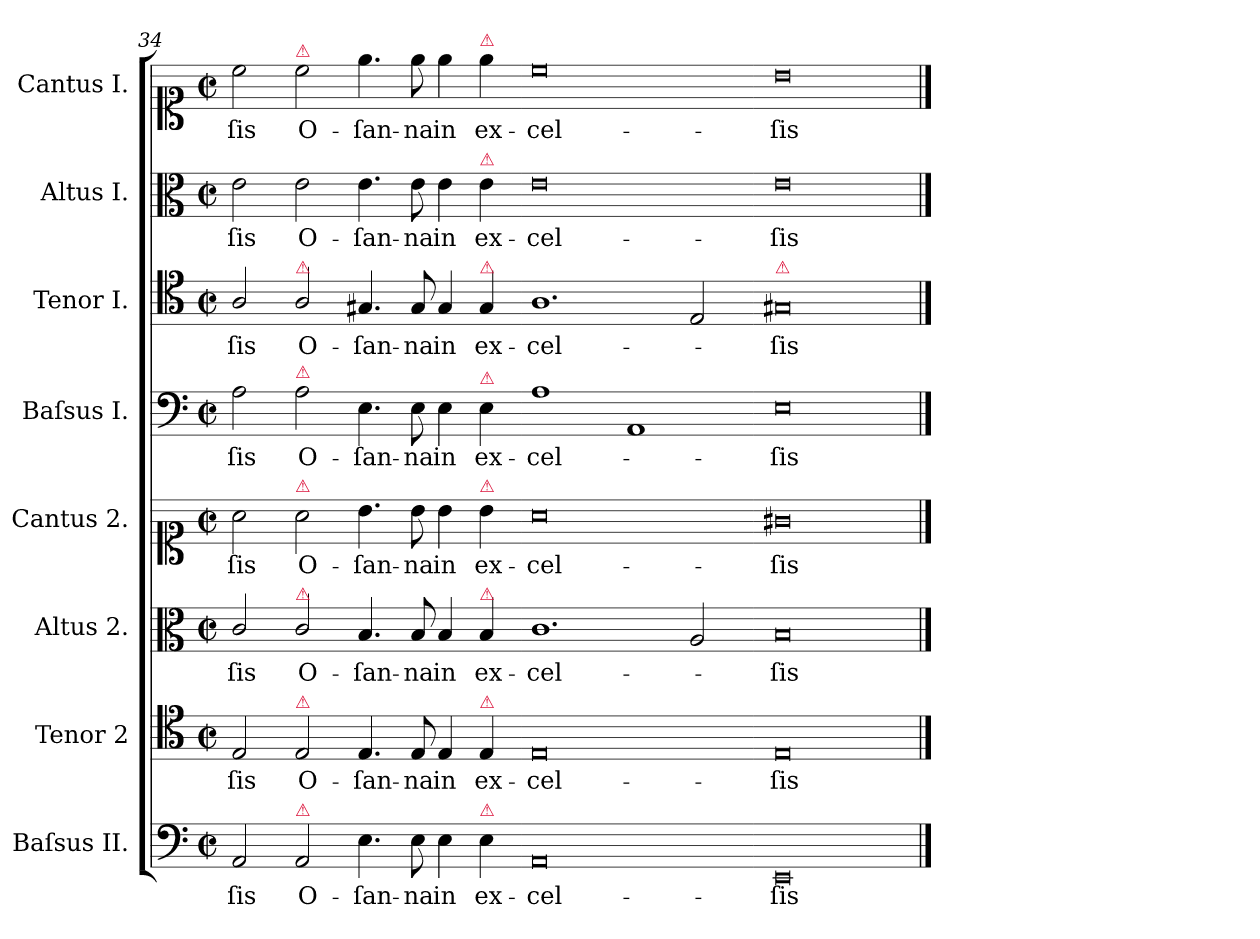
**kern	**text	**kern	**text	**kern	**text	**kern	**text	**kern	**text	**kern	**text	**kern	**text	**kern	**text
*part8	*part8	*part7	*part7	*part6	*part6	*part5	*part5	*part4	*part4	*part3	*part3	*part2	*part2	*part1	*part1
*staff8	*staff8	*staff7	*staff7	*staff6	*staff6	*staff5	*staff5	*staff4	*staff4	*staff3	*staff3	*staff2	*staff2	*staff1	*staff1
*I"Baſsus II.	*	*I"Tenor 2	*	*I"Altus 2.	*	*I"Cantus 2.	*	*I"Baſsus I.	*	*I"Tenor I.	*	*I"Altus I.	*	*I"Cantus I.	*
*I'B 2	*	*I'T 2	*	*I'A 2	*	*I'S 2	*	*I'B 1	*	*I'T 1	*	*I'A 1	*	*I'S 1	*
*clefF4	*	*clefC4	*	*clefC3	*	*clefC1	*	*clefF4	*	*clefC4	*	*clefC3	*	*clefC1	*
*k[]	*	*k[]	*	*k[]	*	*k[]	*	*k[]	*	*k[]	*	*k[]	*	*k[]	*
*a:	*	*a:	*	*a:	*	*a:	*	*a:	*	*a:	*	*a:	*	*a:	*
*M2/1	*	*M2/1	*	*M2/1	*	*M2/1	*	*M2/1	*	*M2/1	*	*M2/1	*	*M2/1	*
*met(c|)	*	*met(c|)	*	*met(c|)	*	*met(c|)	*	*met(c|)	*	*met(c|)	*	*met(c|)	*	*met(c|)	*
=34	=34	=34	=34	=34	=34	=34	=34	=34	=34	=34	=34	=34	=34	=34	=34
!	!LO:LY:i	!	!LO:LY:i	!	!LO:LY:i	!	!LO:LY:i	!	!LO:LY:i	!	!LO:LY:i	!	!LO:LY:i	!	!LO:LY:i
2AA	-ſis	2E	-ſis	2c/	-ſis	2a\	-ſis	2A	-ſis	2A/	-ſis	2e	-ſis	2cc\	-ſis
!	!	!	!	!	!	!	!	!	!	!	!	!	!	!LO:TX:a:color=crimson:t=⚠	!
!	!	!	!	!	!	!	!	!	!	!LO:TX:a:color=crimson:t=⚠	!	!	!	!	!
!	!	!	!	!	!	!	!	!LO:TX:a:color=crimson:t=⚠	!	!	!	!	!	!	!
!	!	!	!	!	!	!LO:TX:a:color=crimson:t=⚠	!	!	!	!	!	!	!	!	!
!	!	!	!	!LO:TX:a:color=crimson:t=⚠	!	!	!	!	!	!	!	!	!	!	!
!	!	!LO:TX:a:color=crimson:t=⚠	!	!	!	!	!	!	!	!	!	!	!	!	!
!LO:TX:a:color=crimson:t=⚠	!	!	!	!	!	!	!	!	!	!	!	!	!	!	!
!	!LO:LY:i	!	!LO:LY:i	!	!LO:LY:i	!	!LO:LY:i	!	!LO:LY:i	!	!LO:LY:i	!	!LO:LY:i	!	!LO:LY:i
2AA	O-	2E	O-	2c/	O-	2a\	O-	2A	O-	2A/	O-	2e	O-	2cc\	O-
!	!LO:LY:i	!	!LO:LY:i	!	!LO:LY:i	!	!LO:LY:i	!	!LO:LY:i	!	!LO:LY:i	!	!LO:LY:i	!	!LO:LY:i
4.E	-ſan-	4.E	-ſan-	4.B/	-ſan-	4.b\	-ſan-	4.E	-ſan-	4.G#X/	-ſan-	4.e	-ſan-	4.ee\	-ſan-
!	!LO:LY:i	!	!LO:LY:i	!	!LO:LY:i	!	!LO:LY:i	!	!LO:LY:i	!	!LO:LY:i	!	!LO:LY:i	!	!LO:LY:i
8E	-na	8E	-na	8B/	-na	8b\	-na	8E	-na	8G#/	-na	8e	-na	8ee\	-na
!	!LO:LY:i	!	!LO:LY:i	!	!LO:LY:i	!	!LO:LY:i	!	!LO:LY:i	!	!LO:LY:i	!	!LO:LY:i	!	!LO:LY:i
4E	in	4E	in	4B/	in	4b\	in	4E	in	4G#/	in	4e	in	4ee\	in
!	!	!	!	!	!	!	!	!	!	!	!	!	!	!LO:TX:a:color=crimson:t=⚠	!
!	!	!	!	!	!	!	!	!	!	!	!	!LO:TX:a:color=crimson:t=⚠	!	!	!
!	!	!	!	!	!	!	!	!	!	!LO:TX:a:color=crimson:t=⚠	!	!	!	!	!
!	!	!	!	!	!	!	!	!LO:TX:a:color=crimson:t=⚠	!	!	!	!	!	!	!
!	!	!	!	!	!	!LO:TX:a:color=crimson:t=⚠	!	!	!	!	!	!	!	!	!
!	!	!	!	!LO:TX:a:color=crimson:t=⚠	!	!	!	!	!	!	!	!	!	!	!
!	!	!LO:TX:a:color=crimson:t=⚠	!	!	!	!	!	!	!	!	!	!	!	!	!
!LO:TX:a:color=crimson:t=⚠	!	!	!	!	!	!	!	!	!	!	!	!	!	!	!
!	!LO:LY:i	!	!LO:LY:i	!	!LO:LY:i	!	!LO:LY:i	!	!LO:LY:i	!	!LO:LY:i	!	!LO:LY:i	!	!LO:LY:i
4E	ex-	4E	ex-	4B/	ex-	4b\	ex-	4E	ex-	4G#/	ex-	4e	ex-	4ee\	ex-
=35-	=35-	=35-	=35-	=35-	=35-	=35-	=35-	=35-	=35-	=35-	=35-	=35-	=35-	=35-	=35-
!	!LO:LY:i	!	!LO:LY:i	!	!LO:LY:i	!	!LO:LY:i	!	!LO:LY:i	!	!LO:LY:i	!	!LO:LY:i	!	!LO:LY:i
0AA	-cel-	0E	-cel-	1.c	-cel-	0a	-cel-	1A	-cel-	1.A	-cel-	0e	-cel-	0cc	-cel-
.	.	.	.	.	.	.	.	1AA	.	.	.	.	.	.	.
.	.	.	.	2A/	.	.	.	.	.	2E/	.	.	.	.	.
=36-	=36-	=36-	=36-	=36-	=36-	=36-	=36-	=36-	=36-	=36-	=36-	=36-	=36-	=36-	=36-
!	!	!	!	!	!	!	!	!	!	!LO:TX:a:color=crimson:t=⚠	!	!	!	!	!
!	!LO:LY:i	!	!LO:LY:i	!	!LO:LY:i	!	!LO:LY:i	!	!LO:LY:i	!	!LO:LY:i	!	!LO:LY:i	!	!LO:LY:i
0EE	-ſis	0E	-ſis	0B	-ſis	0g#X	-ſis	0E	-ſis	0G#X	-ſis	0e	-ſis	0b	-ſis
==	==	==	==	==	==	==	==	==	==	==	==	==	==	==	==
*-	*-	*-	*-	*-	*-	*-	*-	*-	*-	*-	*-	*-	*-	*-	*-
